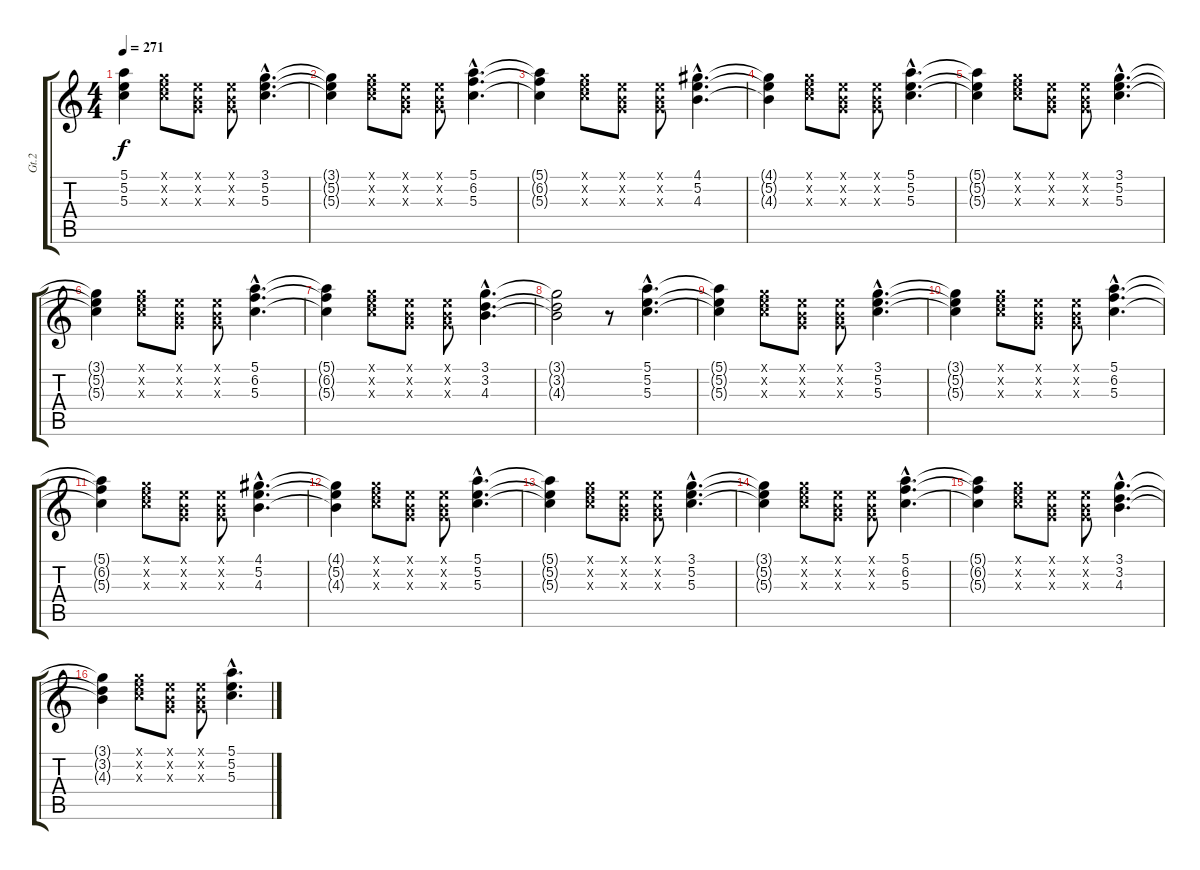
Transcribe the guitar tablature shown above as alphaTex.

\track ("Gt.2" "Gt.2") {instrument distortionguitar}
\staff {score tabs}
\tuning (E4 B3 G3 D3 A2 E2) {hide}
\ts (4 4)
\tempo 271
\clef g2
\ks c
(5.1{t} 5.2{t} 5.3{t}).4{dy f} (3.1{x} 5.2{x} 5.3{x}).8 (0.1{x} 0.2{x} 0.3{x}).8 (0.1{x} 0.2{x} 0.3{x}).8 (3.1{hac} 5.2{hac} 5.3{hac}).4{d} |
(3.1{t} 5.2{t} 5.3{t}).4 (3.1{x} 5.2{x} 5.3{x}).8 (0.1{x} 0.2{x} 0.3{x}).8 (0.1{x} 0.2{x} 0.3{x}).8 (5.1{hac} 6.2{hac} 5.3{hac}).4{d} |
(5.1{t} 6.2{t} 5.3{t}).4 (3.1{x} 5.2{x} 5.3{x}).8 (0.1{x} 0.2{x} 0.3{x}).8 (0.1{x} 0.2{x} 0.3{x}).8 (4.1{hac} 5.2{hac} 4.3{hac}).4{d} |
(4.1{t} 5.2{t} 4.3{t}).4 (3.1{x} 5.2{x} 5.3{x}).8 (0.1{x} 0.2{x} 0.3{x}).8 (0.1{x} 0.2{x} 0.3{x}).8 (5.1{hac} 5.2{hac} 5.3{hac}).4{d} |
(5.1{t} 5.2{t} 5.3{t}).4 (3.1{x} 5.2{x} 5.3{x}).8 (0.1{x} 0.2{x} 0.3{x}).8 (0.1{x} 0.2{x} 0.3{x}).8 (3.1{hac} 5.2{hac} 5.3{hac}).4{d} |
(3.1{t} 5.2{t} 5.3{t}).4 (3.1{x} 5.2{x} 5.3{x}).8 (0.1{x} 0.2{x} 0.3{x}).8 (0.1{x} 0.2{x} 0.3{x}).8 (5.1{hac} 6.2{hac} 5.3{hac}).4{d} |
(5.1{t} 6.2{t} 5.3{t}).4 (3.1{x} 5.2{x} 5.3{x}).8 (0.1{x} 0.2{x} 0.3{x}).8 (0.1{x} 0.2{x} 0.3{x}).8 (3.1{hac} 3.2{hac} 4.3{hac}).4{d} |
(3.1{t} 3.2{t} 4.3{t}).2 r.8 (5.1{hac} 5.2{hac} 5.3{hac}).4{d} |
(5.1{t} 5.2{t} 5.3{t}).4 (3.1{x} 5.2{x} 5.3{x}).8 (0.1{x} 0.2{x} 0.3{x}).8 (0.1{x} 0.2{x} 0.3{x}).8 (3.1{hac} 5.2{hac} 5.3{hac}).4{d} |
(3.1{t} 5.2{t} 5.3{t}).4 (3.1{x} 5.2{x} 5.3{x}).8 (0.1{x} 0.2{x} 0.3{x}).8 (0.1{x} 0.2{x} 0.3{x}).8 (5.1{hac} 6.2{hac} 5.3{hac}).4{d} |
(5.1{t} 6.2{t} 5.3{t}).4 (3.1{x} 5.2{x} 5.3{x}).8 (0.1{x} 0.2{x} 0.3{x}).8 (0.1{x} 0.2{x} 0.3{x}).8 (4.1{hac} 5.2{hac} 4.3{hac}).4{d} |
(4.1{t} 5.2{t} 4.3{t}).4 (3.1{x} 5.2{x} 5.3{x}).8 (0.1{x} 0.2{x} 0.3{x}).8 (0.1{x} 0.2{x} 0.3{x}).8 (5.1{hac} 5.2{hac} 5.3{hac}).4{d} |
(5.1{t} 5.2{t} 5.3{t}).4 (3.1{x} 5.2{x} 5.3{x}).8 (0.1{x} 0.2{x} 0.3{x}).8 (0.1{x} 0.2{x} 0.3{x}).8 (3.1{hac} 5.2{hac} 5.3{hac}).4{d} |
(3.1{t} 5.2{t} 5.3{t}).4 (3.1{x} 5.2{x} 5.3{x}).8 (0.1{x} 0.2{x} 0.3{x}).8 (0.1{x} 0.2{x} 0.3{x}).8 (5.1{hac} 6.2{hac} 5.3{hac}).4{d} |
(5.1{t} 6.2{t} 5.3{t}).4 (3.1{x} 5.2{x} 5.3{x}).8 (0.1{x} 0.2{x} 0.3{x}).8 (0.1{x} 0.2{x} 0.3{x}).8 (3.1{hac} 3.2{hac} 4.3{hac}).4{d} |
(3.1{t} 3.2{t} 4.3{t}).4 (3.1{x} 5.2{x} 5.3{x}).8 (0.1{x} 0.2{x} 0.3{x}).8 (0.1{x} 0.2{x} 0.3{x}).8 (5.1{hac} 5.2{hac} 5.3{hac}).4{d}
